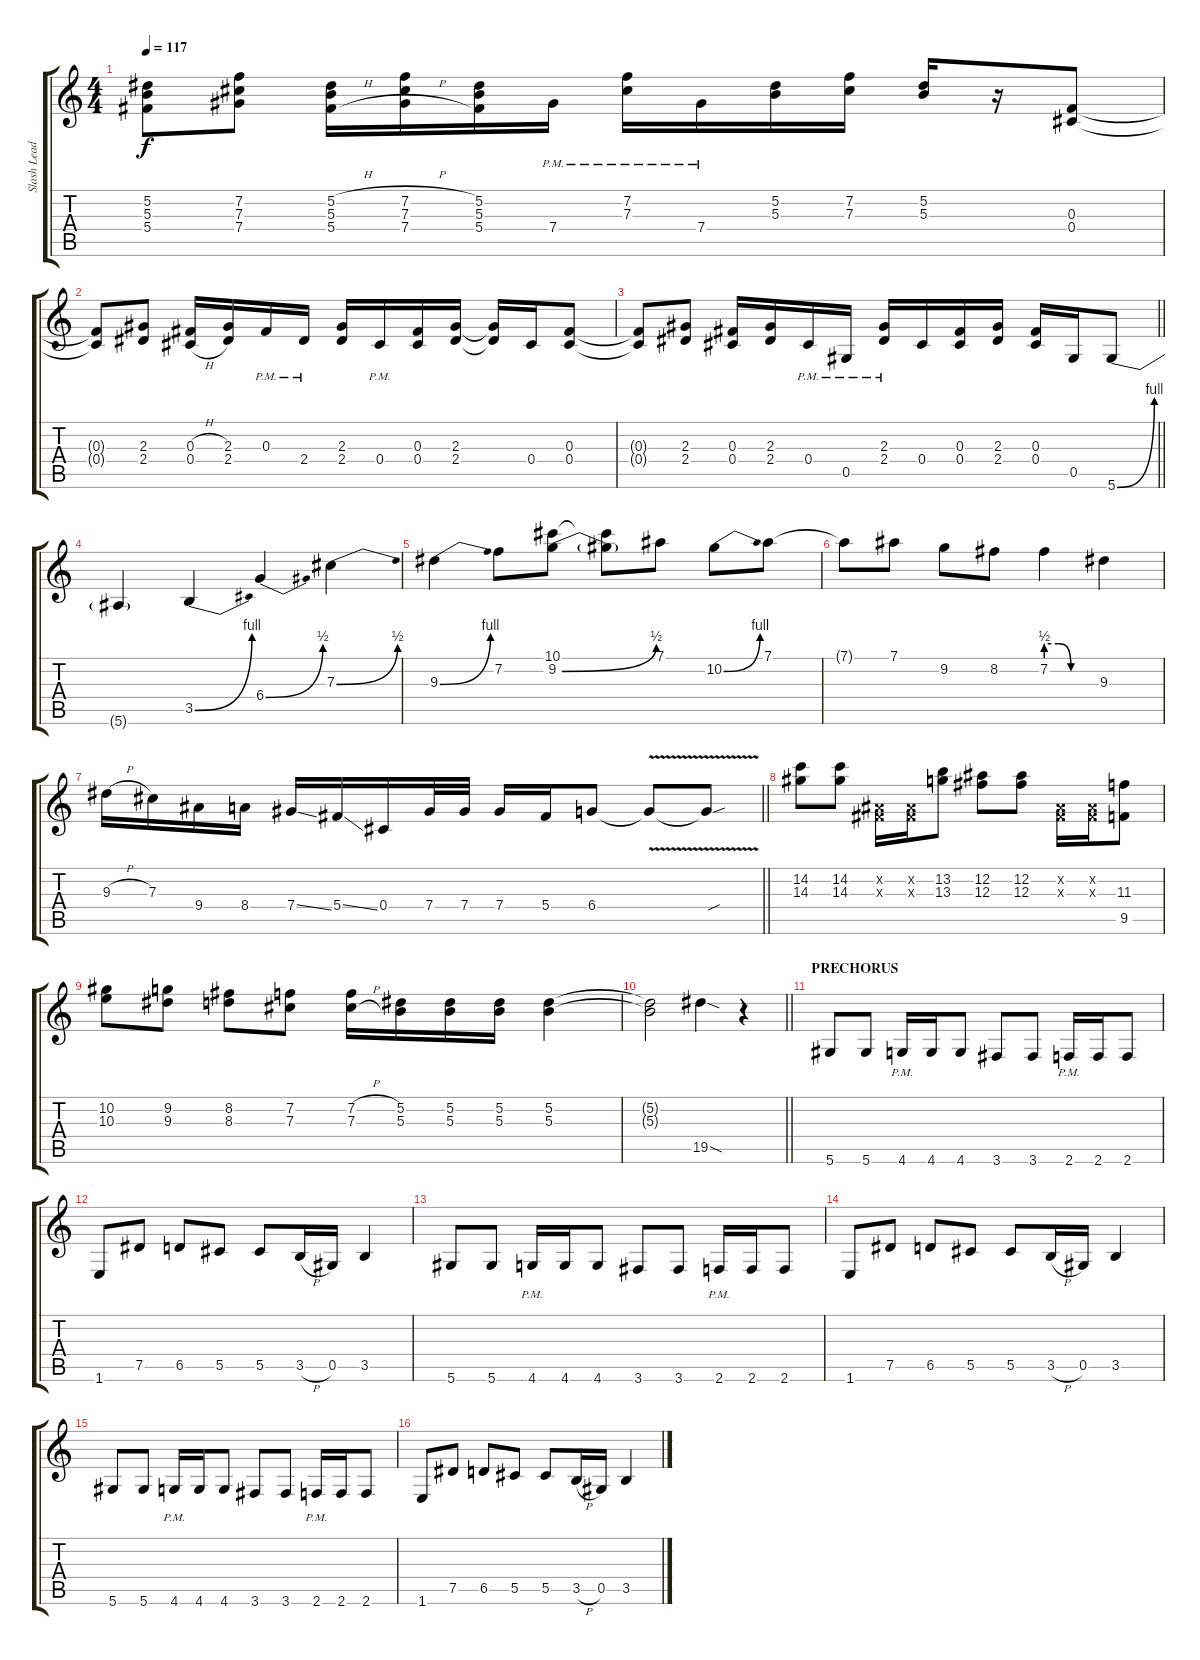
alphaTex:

\track ("Slash Lead" "Slash Lead") {instrument overdrivenguitar}
\staff {score tabs}
\tuning (Eb4 Bb3 Gb3 Db3 Ab2 Eb2) {hide}
\ts (4 4)
\tempo 117
\clef g2
\ks c
(5.2{t} 5.3{t} 5.4{t}).8{dy f} (7.2 7.3 7.4).8 (5.2{h} 5.3{h} 5.4{h}).16 (7.2{h} 7.3{h} 7.4{h}).16 (5.2 5.3 5.4).16 7.4{pm}.16 (7.2{pm} 7.3{pm}).16 7.4{pm}.16 (5.2 5.3).16 (7.2 7.3).16 (5.2 5.3).16 r.16 (0.3 0.4).8 |
(0.3{t} 0.4{t}).8 (2.3 2.4).8 (0.3{h} 0.4{h}).16 (2.3 2.4).16 0.3{pm}.16 2.4{pm}.16 (2.3 2.4).16 0.4{pm}.16 (0.3 0.4).16 (2.3 2.4).16 (2.3{t} 2.4{t}).16 0.4.16 (0.3 0.4).8 |
\barLineRight lightlight
(0.3{t} 0.4{t}).8 (2.3 2.4).8 (0.3 0.4).16 (2.3 2.4).16 0.4{pm}.16 0.5{pm}.16 (2.3{pm} 2.4{pm}).16 0.4.16 (0.3 0.4).16 (2.3 2.4).16 (0.3 0.4).16 0.5.16 5.6{be (bend 0 0 60 4)}.8 |
5.6{t}.4 3.5{be (bend 0 0 60 4)}.4 6.4{be (bend 0 0 60 2)}.4 7.3{be (bend 0 0 60 2)}.4 |
9.3{be (bend 0 0 60 4)}.4 7.2.8 (10.1 9.2{be (bend 0 0 60 2)}).8 (10.1{t} 9.2{t}).8 7.1.8 10.2{be (bend 0 0 60 4)}.8 7.1.8 |
7.1{t}.8 7.1.8 9.2.8 8.2.8 7.2{be (custom 0 2 15 2 30 0 60 0)}.4 9.3.4 |
\barLineRight lightlight
9.3{h}.16 7.3.16 9.4.16 8.4.16 7.4{ss}.16 5.4{ss}.16 0.4.16 7.4.32 7.4.32 7.4.16 5.4.16 6.4.8 6.4{v t}.8 6.4{v sou t}.8 |
(14.2 14.3).8 (14.2 14.3).8 (0.2{x} 0.3{x}).16 (0.2{x} 0.3{x}).16 (13.2 13.3).8 (12.2 12.3).8 (12.2 12.3).8 (0.2{x} 0.3{x}).16 (0.2{x} 0.3{x}).16 (11.3 9.5).8 |
(10.2 10.3).8 (9.2 9.3).8 (8.2 8.3).8 (7.2 7.3).8 (7.2{h} 7.3{h}).16 (5.2 5.3).16 (5.2 5.3).16 (5.2 5.3).16 (5.2 5.3).4 |
\barLineRight lightlight
(5.2{t} 5.3{t}).2 19.5{sod}.4 r.4 |
\section ("" "PRECHORUS")
5.6.8{volume 13 balance 16 instrument overdrivenguitar} 5.6.8 4.6{pm}.16 4.6.16 4.6.8 3.6.8 3.6.8 2.6{pm}.16 2.6.16 2.6.8 |
1.6.8 7.5.8 6.5.8 5.5.8 5.5.8 3.5{h}.16 0.5.16 3.5.4 |
5.6.8 5.6.8 4.6{pm}.16 4.6.16 4.6.8 3.6.8 3.6.8 2.6{pm}.16 2.6.16 2.6.8 |
1.6.8 7.5.8 6.5.8 5.5.8 5.5.8 3.5{h}.16 0.5.16 3.5.4 |
5.6.8 5.6.8 4.6{pm}.16 4.6.16 4.6.8 3.6.8 3.6.8 2.6{pm}.16 2.6.16 2.6.8 |
1.6.8 7.5.8 6.5.8 5.5.8 5.5.8 3.5{h}.16 0.5.16 3.5.4
